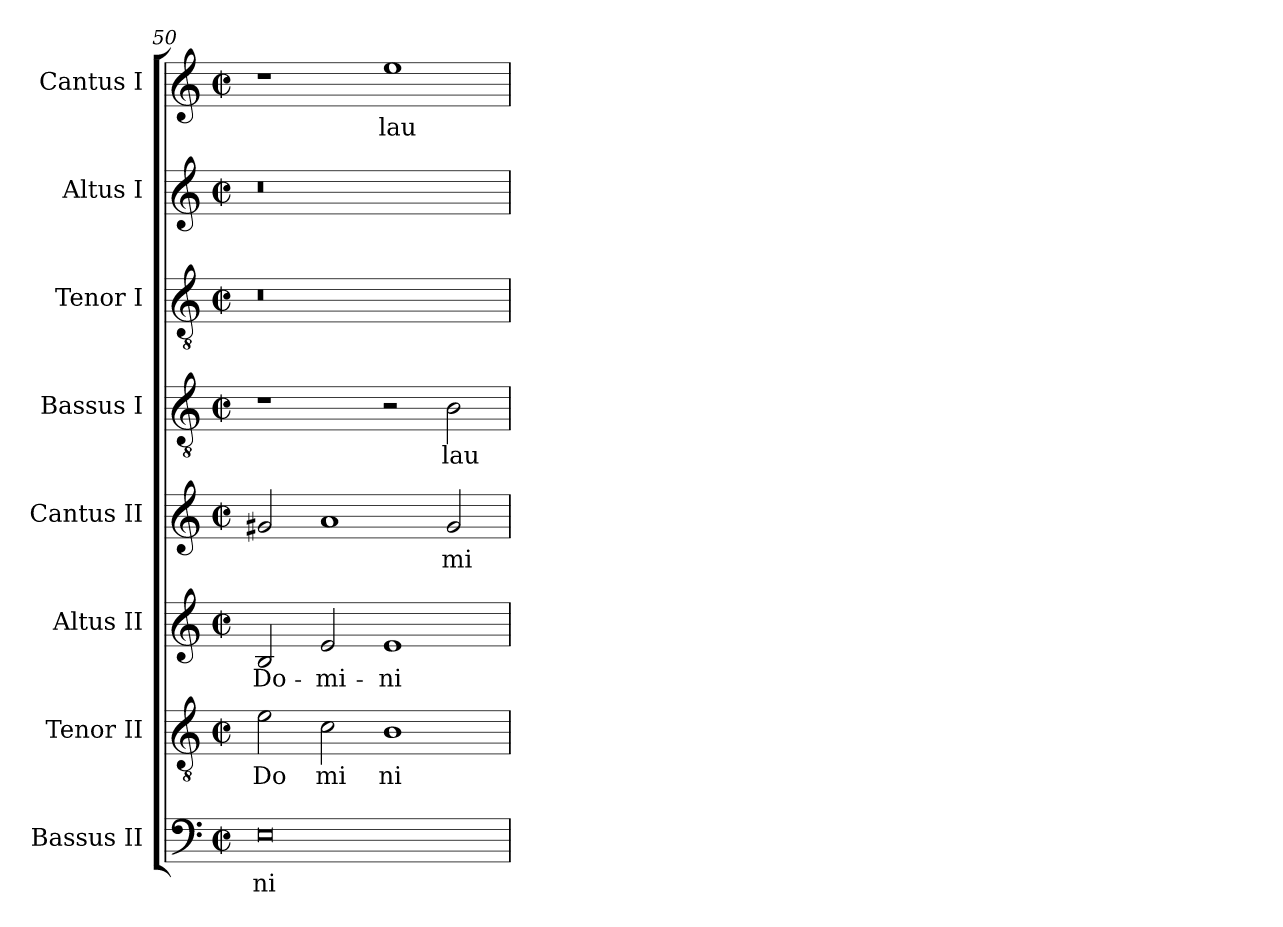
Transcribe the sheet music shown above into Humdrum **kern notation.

**kern	**text	**kern	**text	**kern	**text	**kern	**text	**kern	**text	**kern	**kern	**kern	**text
*part8	*part8	*part7	*part7	*part6	*part6	*part5	*part5	*part4	*part4	*part3	*part2	*part1	*part1
*staff8	*staff8	*staff7	*staff7	*staff6	*staff6	*staff5	*staff5	*staff4	*staff4	*staff3	*staff2	*staff1	*staff1
*I"Bassus II	*	*I"Tenor II	*	*I"Altus II	*	*I"Cantus II	*	*I"Bassus I	*	*I"Tenor I	*I"Altus I	*I"Cantus I	*
!!LO:LB:g=z
*clefF4	*	*clefGv2	*	*clefG2	*	*clefG2	*	*clefGv2	*	*clefGv2	*clefG2	*clefG2	*
*	*	*	*	*k[]	*	*	*	*	*	*	*k[]	*	*
*	*	*	*	*C:	*	*	*	*	*	*	*C:	*	*
*M2/2	*	*M2/2	*	*M2/2	*	*M2/2	*	*M2/2	*	*M2/2	*M2/2	*M2/2	*
*met(c|)	*	*met(c|)	*	*met(c|)	*	*met(c|)	*	*met(c|)	*	*met(c|)	*met(c|)	*met(c|)	*
=50	=50	=50	=50	=50	=50	=50	=50	=50	=50	=50	=50	=50	=50
!	!LO:LY:b:cj	!	!LO:LY:b:cj	!	!LO:LY:b:cj	!	!	!	!	!	!	!	!
0E	ni	2e\	Do	2B/	Do-	2g#X/	.	1r	.	0r	0r	1r	.
!	!	!	!LO:LY:b:cj	!	!LO:LY:b:cj	!	!	!	!	!	!	!	!
.	.	2c\	mi	2e/	-mi-	1a	.	.	.	.	.	.	.
!	!	!	!LO:LY:b:cj	!	!LO:LY:b:cj	!	!	!	!	!	!	!	!LO:LY:b:cj
.	.	1B	ni	1e	-ni	.	.	2r	.	.	.	1ee	lau-
!	!	!	!	!	!	!	!LO:LY:b:cj	!	!LO:LY:b:cj	!	!	!	!
.	.	.	.	.	.	2g#/	mi-	2B\	lau-	.	.	.	.
=	=	=	=	=	=	=	=	=	=	=	=	=	=
*-	*-	*-	*-	*-	*-	*-	*-	*-	*-	*-	*-	*-	*-
